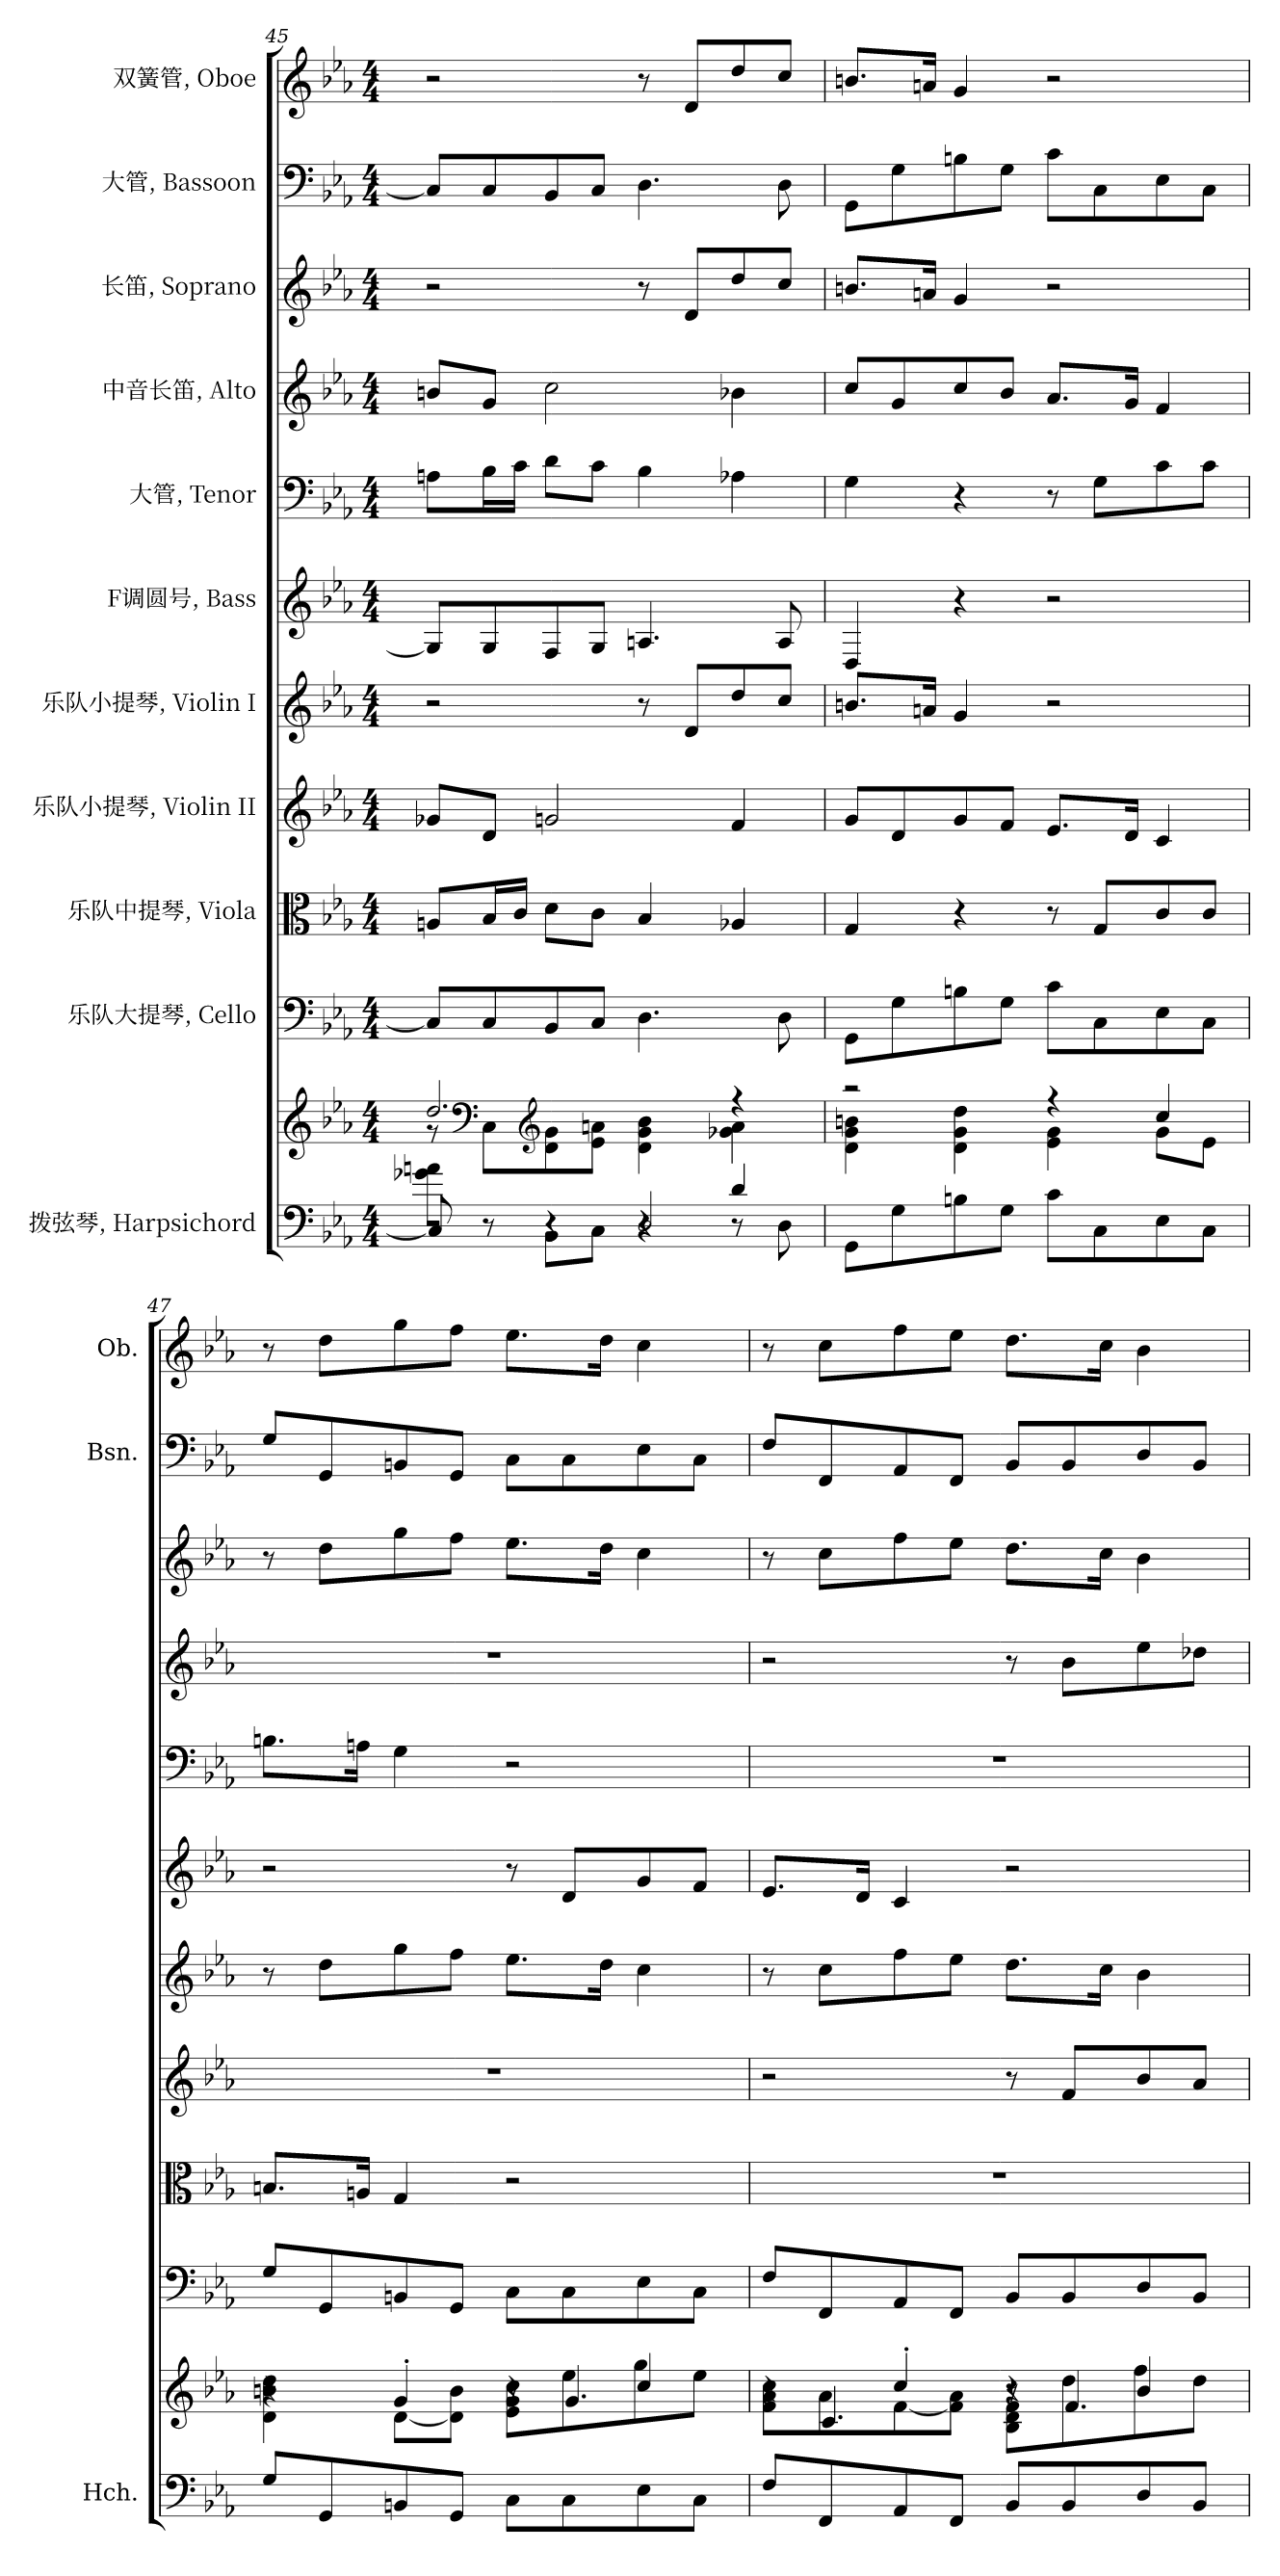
**kern	**kern	**kern	**kern	**kern	**kern	**kern	**kern	**kern	**kern	**kern	**kern
*part11	*part11	*part10	*part9	*part8	*part7	*part6	*part5	*part4	*part3	*part2	*part1
*staff12	*staff11	*staff10	*staff9	*staff8	*staff7	*staff6	*staff5	*staff4	*staff3	*staff2	*staff1
*I"拨弦琴, Harpsichord	*	*I"乐队大提琴, Cello	*I"乐队中提琴, Viola	*I"乐队小提琴, Violin II	*I"乐队小提琴, Violin I	*I"F调圆号, Bass	*I"大管, Tenor	*I"中音长笛, Alto	*I"长笛, Soprano	*I"大管, Bassoon	*I"双簧管, Oboe
*I'Hch.	*	*	*	*	*	*	*	*	*	*I'Bsn.	*I'Ob.
!!LO:PB:g=z
*clefF4	*clefG2	*clefF4	*clefC3	*clefG2	*clefG2	*clefG2	*clefF4	*clefG2	*clefG2	*clefF4	*clefG2
*	*	*	*	*	*	*ITrd4c7	*	*ITrd3c5	*	*	*
*k[b-e-a-]	*k[b-e-a-]	*k[b-e-a-]	*k[b-e-a-]	*k[b-e-a-]	*k[b-e-a-]	*k[b-e-a-d-]	*k[b-e-a-]	*k[b-e-]	*k[b-e-a-]	*k[b-e-a-]	*k[b-e-a-]
*M4/4	*M4/4	*M4/4	*M4/4	*M4/4	*M4/4	*M4/4	*M4/4	*M4/4	*M4/4	*M4/4	*M4/4
=45	=45	=45	=45	=45	=45	=45	=45	=45	=45	=45	=45
*^	*^	*	*	*	*	*	*	*	*	*	*
*	*^	*	*	*	*	*	*	*	*	*	*	*	*
2r	4g-X\ 4an\	8C/]	2.dd/	8r	8C/L]	8An/L	8g-X/L	2r	8C/L]	8An\L	8f#X/L	2r	8C/L]	2r
*	*	*	*clefF4	*	*	*	*	*	*	*	*	*	*	*
.	.	8r	.	8C\L	8C/	16B-/L	8d/J	.	8C/	16B-\L	8d/J	.	8C/	.
.	.	.	.	.	.	16c/JJ	.	.	.	16c\JJ	.	.	.	.
*	*	*	*clefG2	*	*	*	*	*	*	*	*	*	*	*
.	8BB-\L	4r	.	8d\ 8g\	8BB-/	8d\L	2gn/	.	8BB-/	8d\L	2g\	.	8BB-/	.
.	8C\J	.	.	8e-\ 8an\J	8C/J	8c\J	.	.	8C/J	8c\J	.	.	8C/J	.
4r	4r	2D/	.	4d\ 4g\ 4b-\	4.D\	4B-/	.	8r	4.Dn/	4B-\	.	8r	4.D\	8r
.	.	.	.	.	.	.	.	8d/L	.	.	.	8d/L	.	8d/L
4d/	8r	.	4r	4g-X\ 4a\	.	4A-X/	4f/	8dd/	.	4A-X\	4fn\	8dd/	.	8dd/
.	8D\	.	.	.	8D\	.	.	8cc/J	8D/	.	.	8cc/J	8D\	8cc/J
*v	*v	*v	*	*	*	*	*	*	*	*	*	*	*	*
=46	=46	=46	=46	=46	=46	=46	=46	=46	=46	=46	=46	=46
8GG\L	2r	4d\ 4g\ 4bn\	8GG\L	4G/	8g/L	8.bn/L	4GG/	4G\	8g/L	8.bn/L	8GG\L	8.bn/L
8G\	.	.	8G\	.	8d/	.	.	.	8d/	.	8G\	.
.	.	.	.	.	.	16an/Jk	.	.	.	16an/Jk	.	16an/Jk
8Bn\	.	4d\ 4g\ 4dd\	8Bn\	4r	8g/	4g/	4r	4r	8g/	4g/	8Bn\	4g/
8G\J	.	.	8G\J	.	8f/J	.	.	.	8f/J	.	8G\J	.
8c\L	4r	4e-\ 4g\	8c\L	8r	8.e-/L	2r	2r	8r	8.e-/L	2r	8c\L	2r
8C\	.	.	8C\	8G/L	.	.	.	8G\L	.	.	8C\	.
.	.	.	.	.	16d/Jk	.	.	.	16d/Jk	.	.	.
8E-\	4cc/	8g\L	8E-\	8c/	4c/	.	.	8c\	4c/	.	8E-\	.
8C\J	.	8e-\J	8C\J	8c/J	.	.	.	8c\J	.	.	8C\J	.
=47	=47	=47	=47	=47	=47	=47	=47	=47	=47	=47	=47	=47
*	*	*^	*	*	*	*	*	*	*	*	*	*
8G/L	2r	4d\ 4bn\ 4dd\	4r	8G/L	8.Bn/L	1r	8r	2r	8.Bn\L	1r	8r	8G/L	8r
8GG/	.	.	.	8GG/	.	.	8dd\L	.	.	.	8dd\L	8GG/	8dd\L
.	.	.	.	.	16An/Jk	.	.	.	16An\Jk	.	.	.	.
8BBn/	.	[8d\L	4g'/	8BBn/	4G/	.	8gg\	.	4G\	.	8gg\	8BBn/	8gg\
8GG/J	.	8d\] 8b\J	.	8GG/J	.	.	8ff\J	.	.	.	8ff\J	8GG/J	8ff\J
8C\L	4r	8e-\ 8g\ 8cc\L	8r	8C\L	2r	.	8.ee-\L	8r	2r	.	8.ee-\L	8C\L	8.ee-\L
8C\	.	8ee-\	4.g/	8C\	.	.	.	8G/L	.	.	.	8C\	.
.	.	.	.	.	.	.	16dd\Jk	.	.	.	16dd\Jk	.	16dd\Jk
8E-\	4cc/	8gg\	.	8E-\	.	.	4cc\	8c/	.	.	4cc\	8E-\	4cc\
8C\J	.	8ee-\J	.	8C\J	.	.	.	8B-/J	.	.	.	8C\J	.
!!LO:PB:g=z
=48	=48	=48	=48	=48	=48	=48	=48	=48	=48	=48	=48	=48	=48
8F/L	4r	8f\ 8a-\ 8cc\L	8r	8F/L	1r	2r	8r	8.A-/L	1r	2r	8r	8F/L	8r
8FF/	.	8a-\	4.c/	8FF/	.	.	8cc\L	.	.	.	8cc\L	8FF/	8cc\L
.	.	.	.	.	.	.	.	16G/Jk	.	.	.	.	.
8AA-/	4cc'/	[8f\	.	8AA-/	.	.	8ff\	4F/	.	.	8ff\	8AA-/	8ff\
8FF/J	.	8f\] 8a-\J	.	8FF/J	.	.	8ee-\J	.	.	.	8ee-\J	8FF/J	8ee-\J
8BB-/L	4r	8B-\ 8d\ 8f\L	8r	8BB-/L	.	8r	8.dd\L	2r	.	8r	8.dd\L	8BB-/L	8.dd\L
8BB-/	.	8dd\	4.f/	8BB-/	.	8f/L	.	.	.	8f\L	.	8BB-/	.
.	.	.	.	.	.	.	16cc\Jk	.	.	.	16cc\Jk	.	16cc\Jk
8D/	4b-/	8ff\	.	8D/	.	8b-/	4b-\	.	.	8b-\	4b-\	8D/	4b-\
8BB-/J	.	8dd\J	.	8BB-/J	.	8a-/J	.	.	.	8a-X\J	.	8BB-/J	.
*	*v	*v	*v	*	*	*	*	*	*	*	*	*	*
=	=	=	=	=	=	=	=	=	=	=	=
*-	*-	*-	*-	*-	*-	*-	*-	*-	*-	*-	*-
